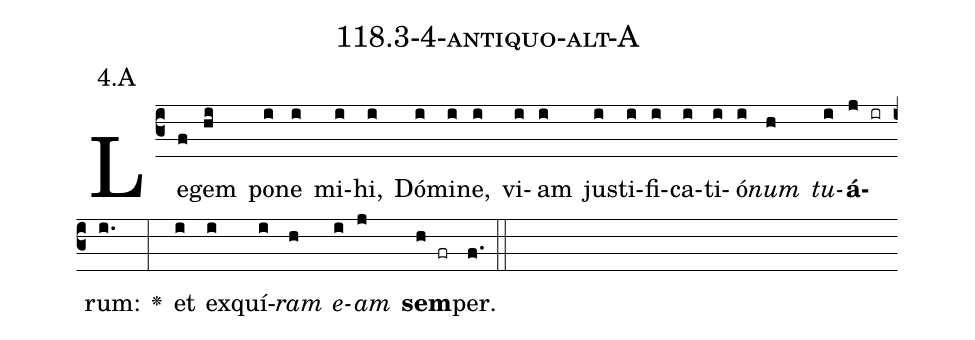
name: 118.3-4-antiquo-alt-A;
annotation: 4.A;
%%
(c3)Le(f)gem(hi) po(i)ne(i) mi(i)hi,(i) Dó(i)mi(i)ne,(i) vi(i)am(i) jus(i)ti(i)fi(i)ca(i)ti(i)ó(i)<i>num</i>(h) <i>tu</i>(i)<b>á</b>(j ir)rum:(i.) <v>\greheightstar</v>(:) et(i) ex(i)quí(i)<i>ram</i>(h) <i>e</i>(i)<i>am</i>(j) <b>sem</b>(h fr)per.(f.) (::)


%E(i) u(h) o(i) u(j) a(h) e.(f.) (::)
